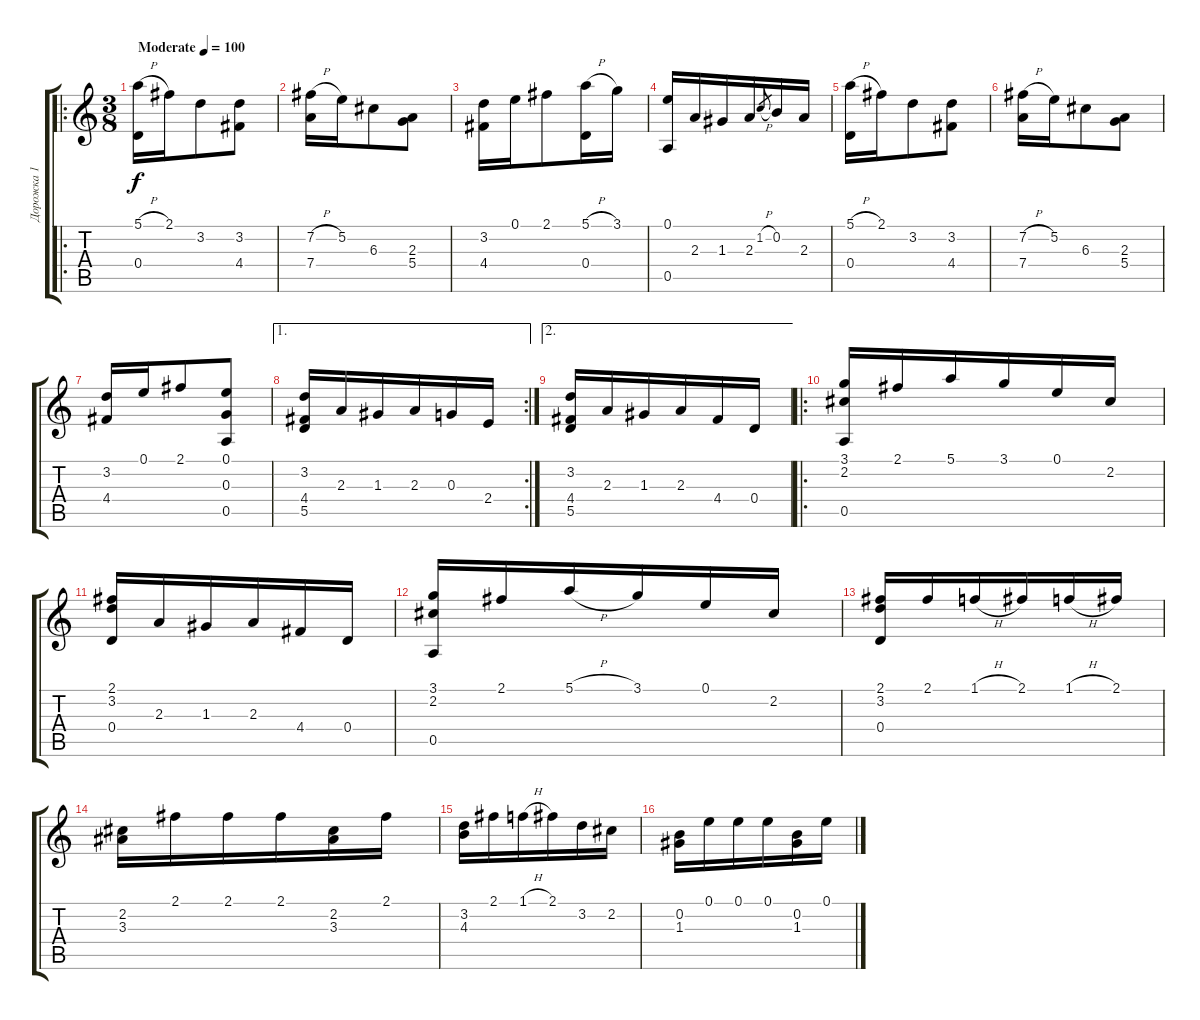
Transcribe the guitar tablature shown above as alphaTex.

\track ("Дорожка 1" "Дорожка 1") {instrument acousticguitarnylon}
\staff {score tabs}
\tuning (E4 B3 G3 D3 A2 E2) {hide}
\ro
\ts (3 8)
\tempo (100 "Moderate")
\clef g2
\ks c
(5.1{h} 0.4).16{dy f instrument acousticguitarnylon} 2.1.16 3.2.8 (3.2 4.4).8 |
(7.2{h} 7.4).16 5.2.16 6.3.8 (2.3 5.4).8 |
(3.2 4.4).16 0.1.16 2.1.8 (5.1{h} 0.4).16 3.1.16 |
(0.1 0.5).16 2.3.16 1.3.16 2.3.16 1.2{h}.8{gr} 0.2.16 2.3.16 |
(5.1{h} 0.4).16 2.1.16 3.2.8 (3.2 4.4).8 |
(7.2{h} 7.4).16 5.2.16 6.3.8 (2.3 5.4).8 |
(3.2 4.4).16 0.1.16 2.1.8 (0.1 0.3 0.5).8 |
\ae 1
\rc 2
(3.2 4.4 5.5).16 2.3.16 1.3.16 2.3.16 0.3.16 2.4.16 |
\ae 2
(3.2 4.4 5.5).16 2.3.16 1.3.16 2.3.16 4.4.16 0.4.16 |
\ro
(3.1 2.2 0.5).16 2.1.16 5.1.16 3.1.16 0.1.16 2.2.16 |
(2.1 3.2 0.4).16 2.3.16 1.3.16 2.3.16 4.4.16 0.4.16 |
(3.1 2.2 0.5).16 2.1.16 5.1{h}.16 3.1.16 0.1.16 2.2.16 |
(2.1 3.2 0.4).16 2.1.16 1.1{h}.16 2.1.16 1.1{h}.16 2.1.16 |
(2.2 3.3).16 2.1.16 2.1.16 2.1.16 (2.2 3.3).16 2.1.16 |
(3.2 4.3).16 2.1.16 1.1{h}.16 2.1.16 3.2.16 2.2.16 |
(0.2 1.3).16 0.1.16 0.1.16 0.1.16 (0.2 1.3).16 0.1.16
